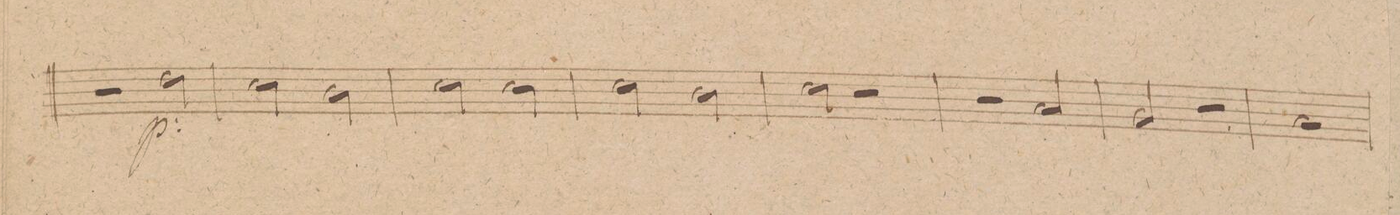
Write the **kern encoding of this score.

**kern	**dynam
*I"Clarnetto. in A.	*
*clefG2	*
*k[]	*
*met(c|)	*
*M2/2	*
2r	.
2dd\	p
=156	=156
2cc\	.
2b\	.
=157	=157
2cc\	.
2cc\	.
=158	=158
2cc\	.
2b\	.
=159	=159
2cc\	.
2r	.
=160	=160
2r	.
2a/	.
=161	=161
2g/	.
2r	.
=162	=162
1a	.
=163	=163
*-	*-
